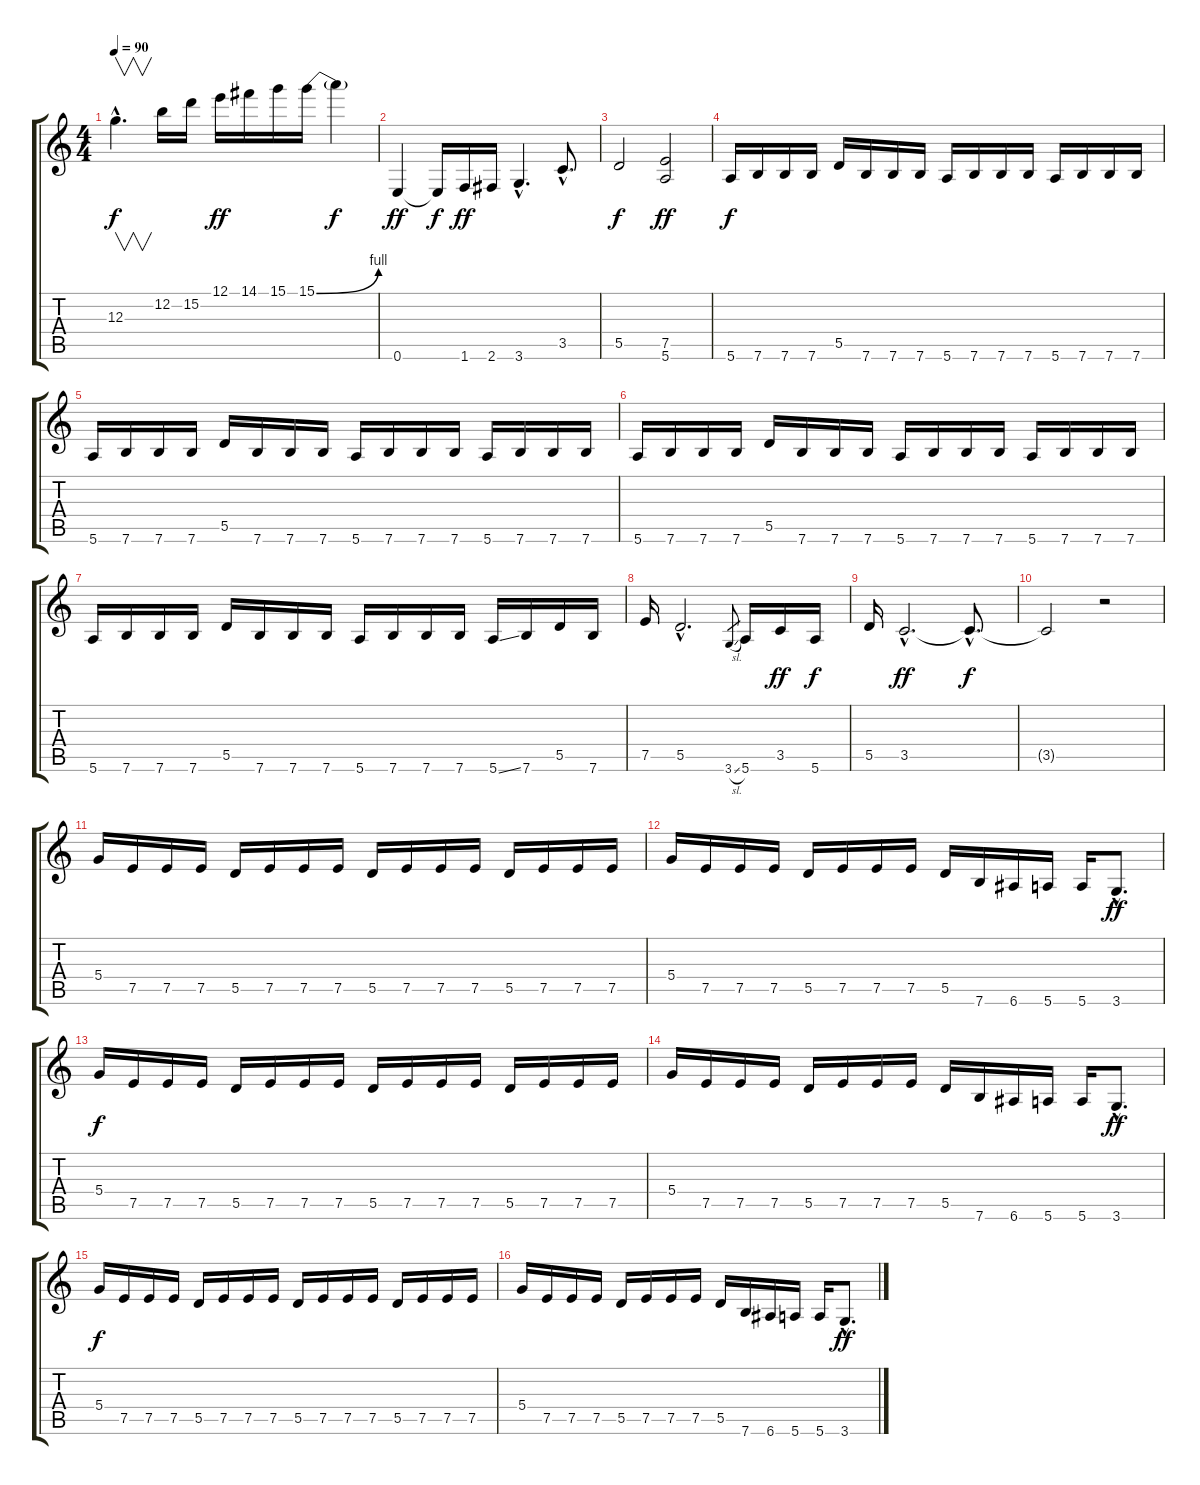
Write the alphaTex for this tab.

\track "" {instrument distortionguitar}
\staff {score tabs}
\tuning (E4 B3 G3 D3 A2 E2) {hide}
\ts (4 4)
\tempo 90
\clef g2
\ks c
12.3{hac}.4{v d dy f} 12.2.16 15.2.16 12.1.16{dy ff} 14.1.16 15.1.16 15.1{be (bend 0 0 60 4)}.16 15.1{t}.4{dy f} |
0.6.4{dy ff} 0.6{t}.16{dy f} 1.6.16{dy ff} 2.6.16 3.6{hac}.4{d} 3.5{hac}.8{d} |
5.5.2{dy f} (7.5 5.6).2{dy ff} |
5.6.16{dy f} 7.6.16 7.6.16 7.6.16 5.5.16 7.6.16 7.6.16 7.6.16 5.6.16 7.6.16 7.6.16 7.6.16 5.6.16 7.6.16 7.6.16 7.6.16 |
5.6.16 7.6.16 7.6.16 7.6.16 5.5.16 7.6.16 7.6.16 7.6.16 5.6.16 7.6.16 7.6.16 7.6.16 5.6.16 7.6.16 7.6.16 7.6.16 |
5.6.16 7.6.16 7.6.16 7.6.16 5.5.16 7.6.16 7.6.16 7.6.16 5.6.16 7.6.16 7.6.16 7.6.16 5.6.16 7.6.16 7.6.16 7.6.16 |
5.6.16 7.6.16 7.6.16 7.6.16 5.5.16 7.6.16 7.6.16 7.6.16 5.6.16 7.6.16 7.6.16 7.6.16 5.6{ss}.16 7.6.16 5.5.16 7.6.16 |
7.5.16 5.5{hac}.2{d} 3.6{sl}.8{gr} 5.6.16 3.5.16{dy ff} 5.6.16{dy f} |
5.5.16 3.5{hac}.2{d dy ff} 3.5{hac t}.8{d dy f} |
3.5{t}.2 r.2 |
5.4.16 7.5.16 7.5.16 7.5.16 5.5.16 7.5.16 7.5.16 7.5.16 5.5.16 7.5.16 7.5.16 7.5.16 5.5.16 7.5.16 7.5.16 7.5.16 |
5.4.16 7.5.16 7.5.16 7.5.16 5.5.16 7.5.16 7.5.16 7.5.16 5.5.16 7.6.16 6.6.16 5.6.16 5.6.16 3.6{hac}.8{d dy ff} |
5.4.16{dy f} 7.5.16 7.5.16 7.5.16 5.5.16 7.5.16 7.5.16 7.5.16 5.5.16 7.5.16 7.5.16 7.5.16 5.5.16 7.5.16 7.5.16 7.5.16 |
5.4.16 7.5.16 7.5.16 7.5.16 5.5.16 7.5.16 7.5.16 7.5.16 5.5.16 7.6.16 6.6.16 5.6.16 5.6.16 3.6{hac}.8{d dy ff} |
5.4.16{dy f} 7.5.16 7.5.16 7.5.16 5.5.16 7.5.16 7.5.16 7.5.16 5.5.16 7.5.16 7.5.16 7.5.16 5.5.16 7.5.16 7.5.16 7.5.16 |
5.4.16 7.5.16 7.5.16 7.5.16 5.5.16 7.5.16 7.5.16 7.5.16 5.5.16 7.6.16 6.6.16 5.6.16 5.6.16 3.6{hac}.8{d dy ff}
